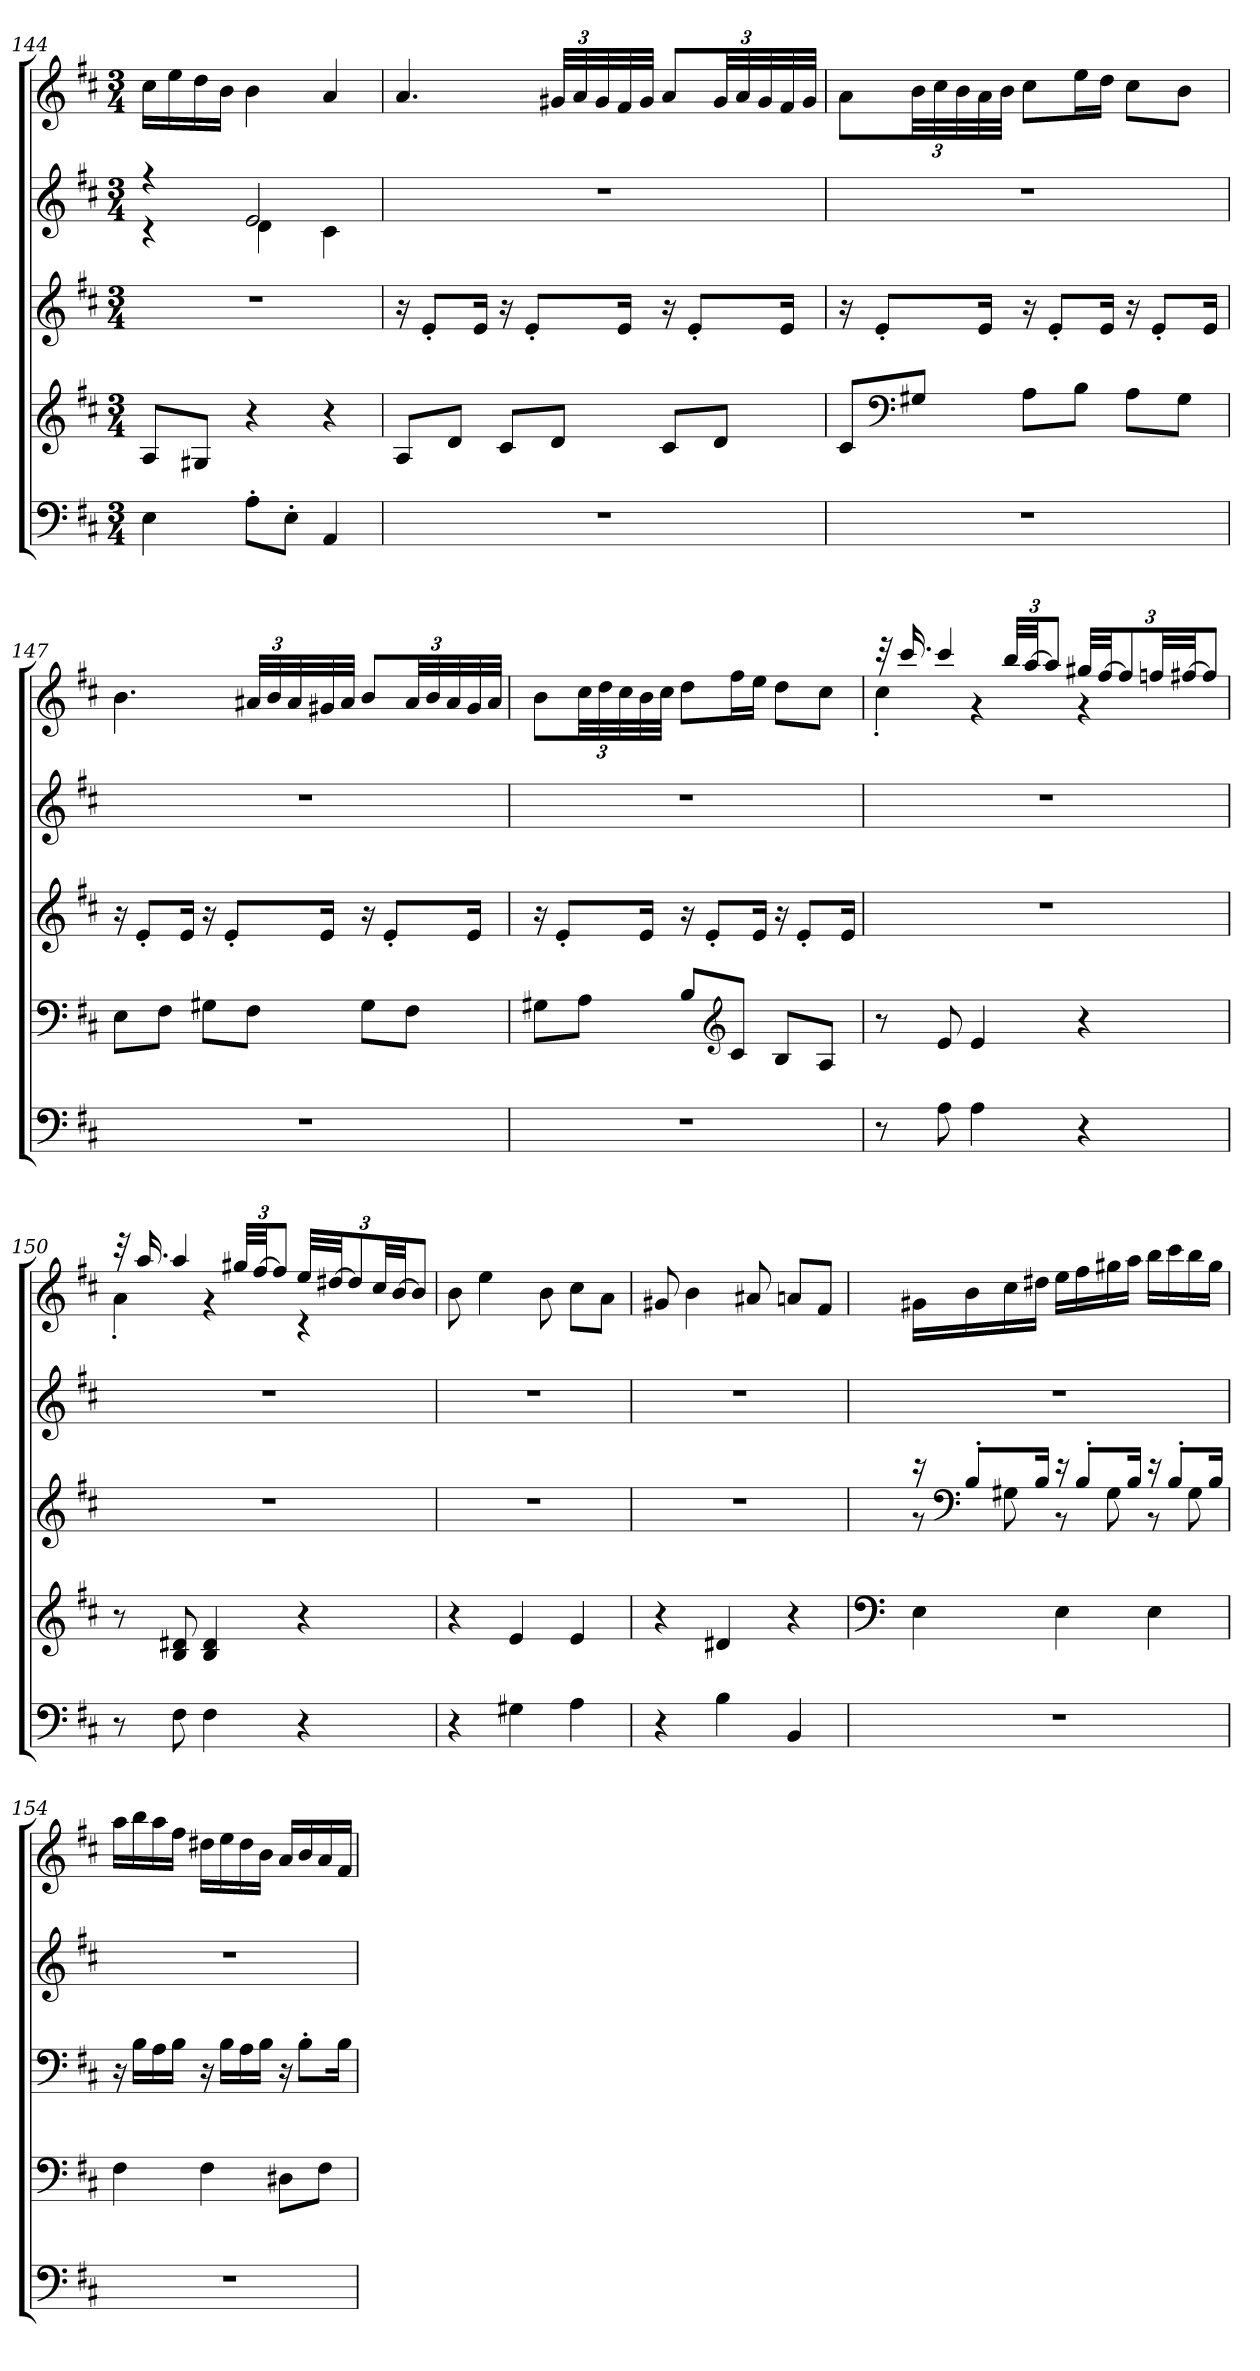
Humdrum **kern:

**kern	**kern	**kern	**kern	**kern
*part5	*part4	*part3	*part2	*part1
*staff5	*staff4	*staff3	*staff2	*staff1
*clefF4	*clefG2	*clefG2	*clefG2	*clefG2
*k[f#c#]	*k[f#c#]	*k[f#c#]	*k[f#c#]	*k[f#c#]
*M3/4	*M3/4	*M3/4	*M3/4	*M3/4
=144	=144	=144	=144	=144
*	*	*	*^	*
4E\	8A/L	2.r	4r	4r	16cc#\LL
.	.	.	.	.	16ee\
.	8G#X/J	.	.	.	16dd\
.	.	.	.	.	16b\JJ
8A'\L	4r	.	2e/	4d\	4b\
8E'\J	.	.	.	.	.
4AA/	4r	.	.	4c#\	4a/
*	*	*	*v	*v	*
!!LO:LB:g=z
=145	=145	=145	=145	=145
*	*	*	*	*MM69
2.r	8A/L	16r	2.r	4.a/
.	.	8e'/L	.	.
.	8d/J	.	.	.
.	.	16e/Jk	.	.
.	8c#/L	16r	.	.
.	.	8e'/L	.	.
*	*	*	*	*Xbrackettup
.	8d/J	.	.	48g#X/LLL
.	.	.	.	48a/
.	.	.	.	48g#/
.	.	16e/Jk	.	32f#/
.	.	.	.	32g#/JJJ
.	8c#/L	16r	.	8a/L
.	.	8e'/L	.	.
.	8d/J	.	.	48g#/LL
.	.	.	.	48a/
.	.	.	.	48g#/
.	.	16e/Jk	.	32f#/
.	.	.	.	32g#/JJJ
=146	=146	=146	=146	=146
2.r	8c#/L	16r	2.r	8a\L
.	.	8e'/L	.	.
*	*clefF4	*	*	*
.	8G#X/J	.	.	48b\LL
.	.	.	.	48cc#\
.	.	.	.	48b\
.	.	16e/Jk	.	32a\
.	.	.	.	32b\JJJ
.	8A\L	16r	.	8cc#\L
.	.	8e'/L	.	.
.	8B\J	.	.	16ee\L
.	.	16e/Jk	.	16dd\JJ
.	8A\L	16r	.	8cc#\L
.	.	8e'/L	.	.
.	8G#\J	.	.	8b\J
.	.	16e/Jk	.	.
!!LO:PB:g=z
=147	=147	=147	=147	=147
*	*	*	*	*MM69
2.r	8E\L	16r	2.r	4.b\
.	.	8e'/L	.	.
.	8F#\J	.	.	.
.	.	16e/Jk	.	.
.	8G#X\L	16r	.	.
.	.	8e'/L	.	.
.	8F#\J	.	.	48a#X/LLL
.	.	.	.	48b/
.	.	.	.	48a#/
.	.	16e/Jk	.	32g#X/
.	.	.	.	32a#/JJJ
.	8G#\L	16r	.	8b/L
.	.	8e'/L	.	.
.	8F#\J	.	.	48a#/LL
.	.	.	.	48b/
.	.	.	.	48a#/
.	.	16e/Jk	.	32g#/
.	.	.	.	32a#/JJJ
=148	=148	=148	=148	=148
2.r	8G#X\L	16r	2.r	8b\L
.	.	8e'/L	.	.
.	8A\J	.	.	48cc#\LL
.	.	.	.	48dd\
.	.	.	.	48cc#\
.	.	16e/Jk	.	32b\
.	.	.	.	32cc#\JJJ
.	8B/L	16r	.	8dd\L
.	.	8e'/L	.	.
*	*clefG2	*	*	*
.	8c#/J	.	.	16ff#\L
.	.	16e/Jk	.	16ee\JJ
.	8B/L	16r	.	8dd\L
.	.	8e'/L	.	.
.	8A/J	.	.	8cc#\J
.	.	16e/Jk	.	.
!!LO:LB:g=z
=149	=149	=149	=149	=149
*	*	*	*	*MM67
*	*	*	*	*^
8r	8r	2.r	2.r	32r	4cc#'\
.	.	.	.	16.ccc#/	.
8A\	8e/	.	.	4ccc#/	.
4A\	4e/	.	.	.	4r
*	*	*	*	*MM68	*
.	.	.	.	48bb/LLL	.
.	.	.	.	[48aa/JJ	.
.	.	.	.	12aa/J]	.
4r	4r	.	.	48gg#X/LLL	4r
.	.	.	.	[48ff#/JJ	.
.	.	.	.	12ff#/]	.
.	.	.	.	48ffn/LL	.
.	.	.	.	[48ff#X/JJ	.
.	.	.	.	12ff#/J]	.
=150	=150	=150	=150	=150	=150
*	*	*	*	*MM67	*
8r	8r	2.r	2.r	32r	4a'\
.	.	.	.	16.aa/	.
8F#\	8B/ 8d#X/	.	.	4aa/	.
4F#\	4B/ 4d#/	.	.	.	4r
*	*	*	*	*MM68	*
.	.	.	.	48gg#X/LLL	.
.	.	.	.	[48ff#/JJ	.
.	.	.	.	12ff#/J]	.
4r	4r	.	.	48ee/LLL	4r
.	.	.	.	[48dd#X/JJ	.
.	.	.	.	12dd#/]	.
.	.	.	.	48cc#/LL	.
.	.	.	.	[48b/JJ	.
.	.	.	.	12b/J]	.
*	*	*	*	*v	*v
=151	=151	=151	=151	=151
*	*	*	*	*MM65
4r	4r	2.r	2.r	8b\
.	.	.	.	4ee\
4G#X\	4e/	.	.	.
.	.	.	.	8b\
4A\	4e/	.	.	8cc#\L
.	.	.	.	8a\J
!!LO:PB:g=z
=152	=152	=152	=152	=152
4r	4r	2.r	2.r	8g#X/
.	.	.	.	4b\
4B\	4d#X/	.	.	.
.	.	.	.	8a#X/
4BB/	4r	.	.	8an/L
.	.	.	.	8f#/J
=153	=153	=153	=153	=153
*	*clefF4	*	*	*
*	*	*	*	*MM69
*	*	*^	*	*
2.r	4E\	16r	8r	2.r	16g#X\LL
*	*	*clefF4	*	*	*
.	.	8B'/L	.	.	16b\
.	.	.	8G#X\	.	16cc#\
.	.	16B/Jk	.	.	16dd#X\JJ
.	4E\	16r	8r	.	16ee\LL
.	.	8B'/L	.	.	16ff#\
.	.	.	8G#\	.	16gg#X\
.	.	16B/Jk	.	.	16aa\JJ
.	4E\	16r	8r	.	16bb\LL
.	.	8B'/L	.	.	16ccc#\
.	.	.	8G#\	.	16bb\
.	.	16B/Jk	.	.	16gg#\JJ
*	*	*v	*v	*	*
=154	=154	=154	=154	=154
2.r	4F#\	16r	2.r	16aa\LL
.	.	16B\LL	.	16bb\
.	.	16A\	.	16aa\
.	.	16B\JJ	.	16ff#\JJ
.	4F#\	16r	.	16dd#X\LL
.	.	16B\LL	.	16ee\
.	.	16A\	.	16dd#\
.	.	16B\JJ	.	16b\JJ
.	8D#X\L	16r	.	16a/LL
.	.	8B'\L	.	16b/
.	8F#\J	.	.	16a/
.	.	16B\Jk	.	16f#/JJ
=	=	=	=	=
*-	*-	*-	*-	*-
